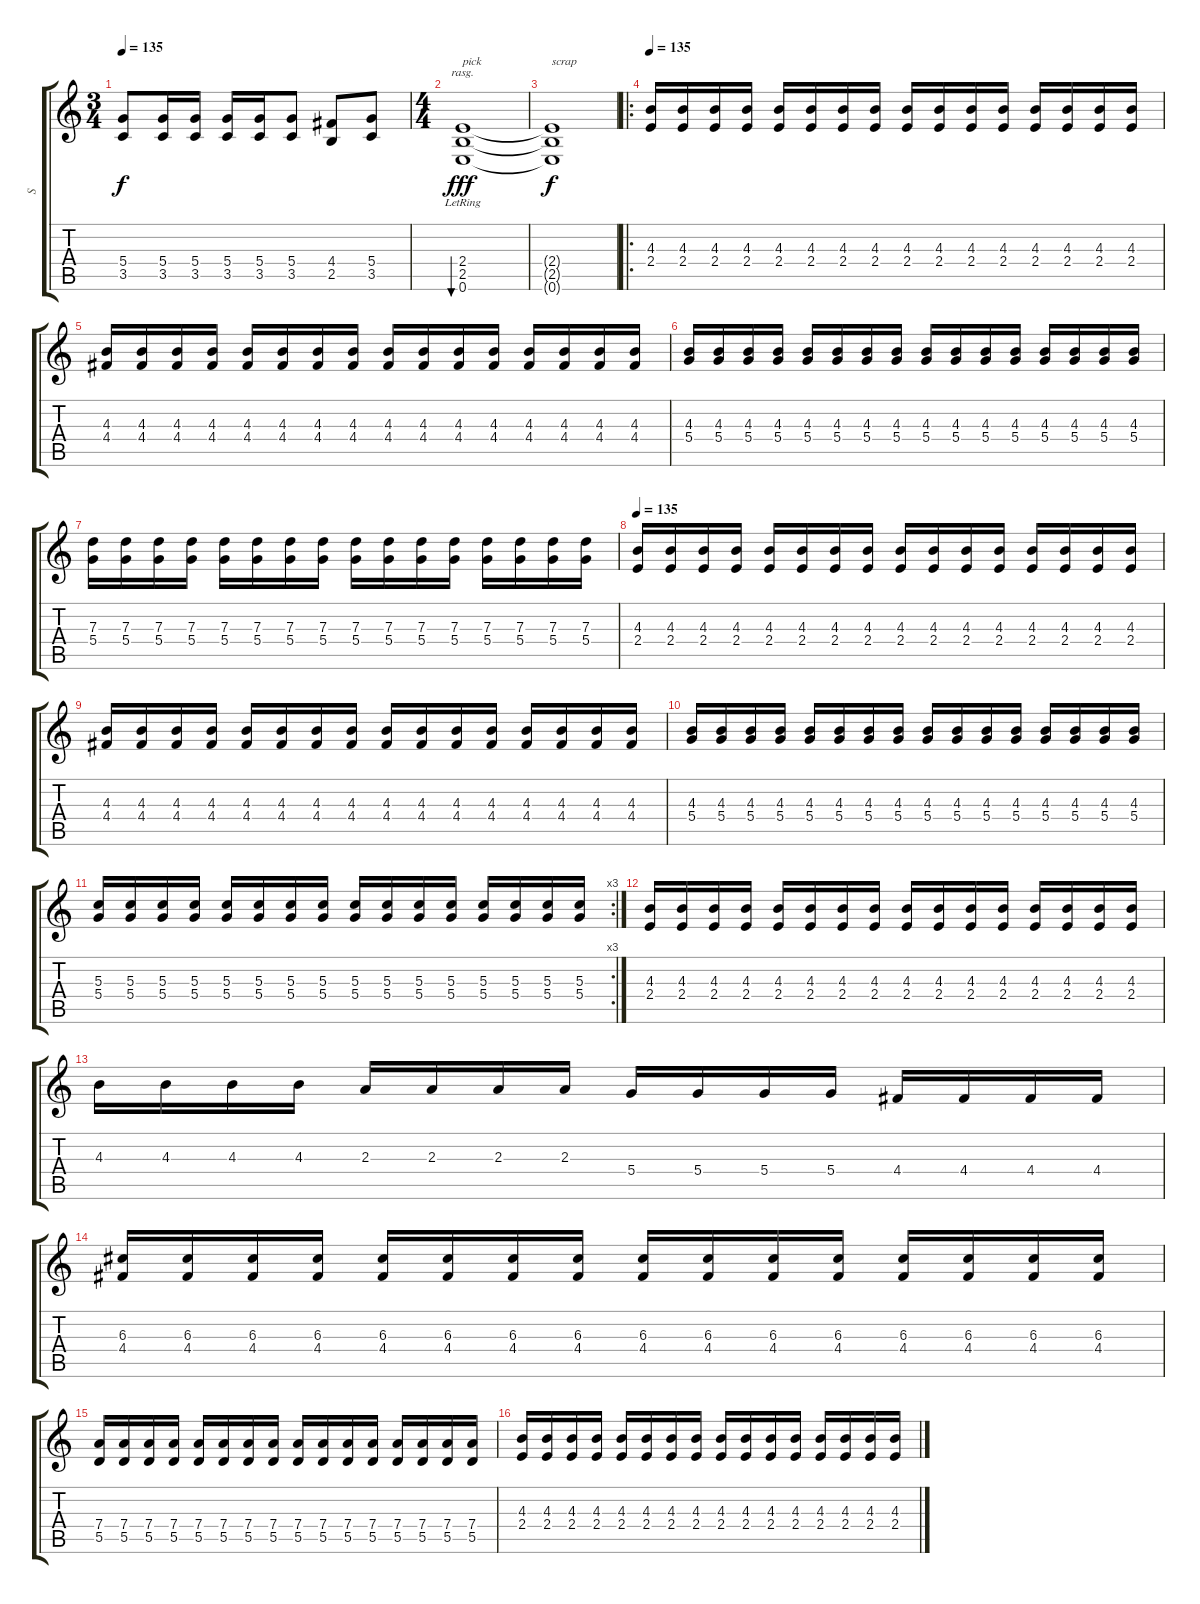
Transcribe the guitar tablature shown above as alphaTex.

\track ("S" "S") {instrument overdrivenguitar}
\staff {score tabs}
\tuning (E4 B3 G3 D3 A2 E2) {hide}
\ts (3 4)
\tempo 135
\clef g2
\ks c
(5.4 3.5).8{dy f} (5.4 3.5).16 (5.4 3.5).16 (5.4 3.5).16 (5.4 3.5).16 (5.4 3.5).8 (4.4 2.5).8 (5.4 3.5).8 |
\ts (4 4)
(2.4{lr} 2.5{lr} 0.6{lr}).1{bu 30 rasg ii txt "pick" dy fff} |
(2.4{t} 2.5{t} 0.6{t}).1{txt "scrap" dy f} |
\ro
\tempo 135
(4.3 2.4).16 (4.3 2.4).16 (4.3 2.4).16 (4.3 2.4).16 (4.3 2.4).16 (4.3 2.4).16 (4.3 2.4).16 (4.3 2.4).16 (4.3 2.4).16 (4.3 2.4).16 (4.3 2.4).16 (4.3 2.4).16 (4.3 2.4).16 (4.3 2.4).16 (4.3 2.4).16 (4.3 2.4).16 |
(4.3 4.4).16 (4.3 4.4).16 (4.3 4.4).16 (4.3 4.4).16 (4.3 4.4).16 (4.3 4.4).16 (4.3 4.4).16 (4.3 4.4).16 (4.3 4.4).16 (4.3 4.4).16 (4.3 4.4).16 (4.3 4.4).16 (4.3 4.4).16 (4.3 4.4).16 (4.3 4.4).16 (4.3 4.4).16 |
(4.3 5.4).16 (4.3 5.4).16 (4.3 5.4).16 (4.3 5.4).16 (4.3 5.4).16 (4.3 5.4).16 (4.3 5.4).16 (4.3 5.4).16 (4.3 5.4).16 (4.3 5.4).16 (4.3 5.4).16 (4.3 5.4).16 (4.3 5.4).16 (4.3 5.4).16 (4.3 5.4).16 (4.3 5.4).16 |
(7.3 5.4).16 (7.3 5.4).16 (7.3 5.4).16 (7.3 5.4).16 (7.3 5.4).16 (7.3 5.4).16 (7.3 5.4).16 (7.3 5.4).16 (7.3 5.4).16 (7.3 5.4).16 (7.3 5.4).16 (7.3 5.4).16 (7.3 5.4).16 (7.3 5.4).16 (7.3 5.4).16 (7.3 5.4).16 |
\tempo 135
(4.3 2.4).16 (4.3 2.4).16 (4.3 2.4).16 (4.3 2.4).16 (4.3 2.4).16 (4.3 2.4).16 (4.3 2.4).16 (4.3 2.4).16 (4.3 2.4).16 (4.3 2.4).16 (4.3 2.4).16 (4.3 2.4).16 (4.3 2.4).16 (4.3 2.4).16 (4.3 2.4).16 (4.3 2.4).16 |
(4.3 4.4).16 (4.3 4.4).16 (4.3 4.4).16 (4.3 4.4).16 (4.3 4.4).16 (4.3 4.4).16 (4.3 4.4).16 (4.3 4.4).16 (4.3 4.4).16 (4.3 4.4).16 (4.3 4.4).16 (4.3 4.4).16 (4.3 4.4).16 (4.3 4.4).16 (4.3 4.4).16 (4.3 4.4).16 |
(4.3 5.4).16 (4.3 5.4).16 (4.3 5.4).16 (4.3 5.4).16 (4.3 5.4).16 (4.3 5.4).16 (4.3 5.4).16 (4.3 5.4).16 (4.3 5.4).16 (4.3 5.4).16 (4.3 5.4).16 (4.3 5.4).16 (4.3 5.4).16 (4.3 5.4).16 (4.3 5.4).16 (4.3 5.4).16 |
\rc 3
(5.3 5.4).16 (5.3 5.4).16 (5.3 5.4).16 (5.3 5.4).16 (5.3 5.4).16 (5.3 5.4).16 (5.3 5.4).16 (5.3 5.4).16 (5.3 5.4).16 (5.3 5.4).16 (5.3 5.4).16 (5.3 5.4).16 (5.3 5.4).16 (5.3 5.4).16 (5.3 5.4).16 (5.3 5.4).16 |
(4.3 2.4).16 (4.3 2.4).16 (4.3 2.4).16 (4.3 2.4).16 (4.3 2.4).16 (4.3 2.4).16 (4.3 2.4).16 (4.3 2.4).16 (4.3 2.4).16 (4.3 2.4).16 (4.3 2.4).16 (4.3 2.4).16 (4.3 2.4).16 (4.3 2.4).16 (4.3 2.4).16 (4.3 2.4).16 |
4.3.16 4.3.16 4.3.16 4.3.16 2.3.16 2.3.16 2.3.16 2.3.16 5.4.16 5.4.16 5.4.16 5.4.16 4.4.16 4.4.16 4.4.16 4.4.16 |
(6.3 4.4).16 (6.3 4.4).16 (6.3 4.4).16 (6.3 4.4).16 (6.3 4.4).16 (6.3 4.4).16 (6.3 4.4).16 (6.3 4.4).16 (6.3 4.4).16 (6.3 4.4).16 (6.3 4.4).16 (6.3 4.4).16 (6.3 4.4).16 (6.3 4.4).16 (6.3 4.4).16 (6.3 4.4).16 |
(7.4 5.5).16 (7.4 5.5).16 (7.4 5.5).16 (7.4 5.5).16 (7.4 5.5).16 (7.4 5.5).16 (7.4 5.5).16 (7.4 5.5).16 (7.4 5.5).16 (7.4 5.5).16 (7.4 5.5).16 (7.4 5.5).16 (7.4 5.5).16 (7.4 5.5).16 (7.4 5.5).16 (7.4 5.5).16 |
(4.3 2.4).16 (4.3 2.4).16 (4.3 2.4).16 (4.3 2.4).16 (4.3 2.4).16 (4.3 2.4).16 (4.3 2.4).16 (4.3 2.4).16 (4.3 2.4).16 (4.3 2.4).16 (4.3 2.4).16 (4.3 2.4).16 (4.3 2.4).16 (4.3 2.4).16 (4.3 2.4).16 (4.3 2.4).16
